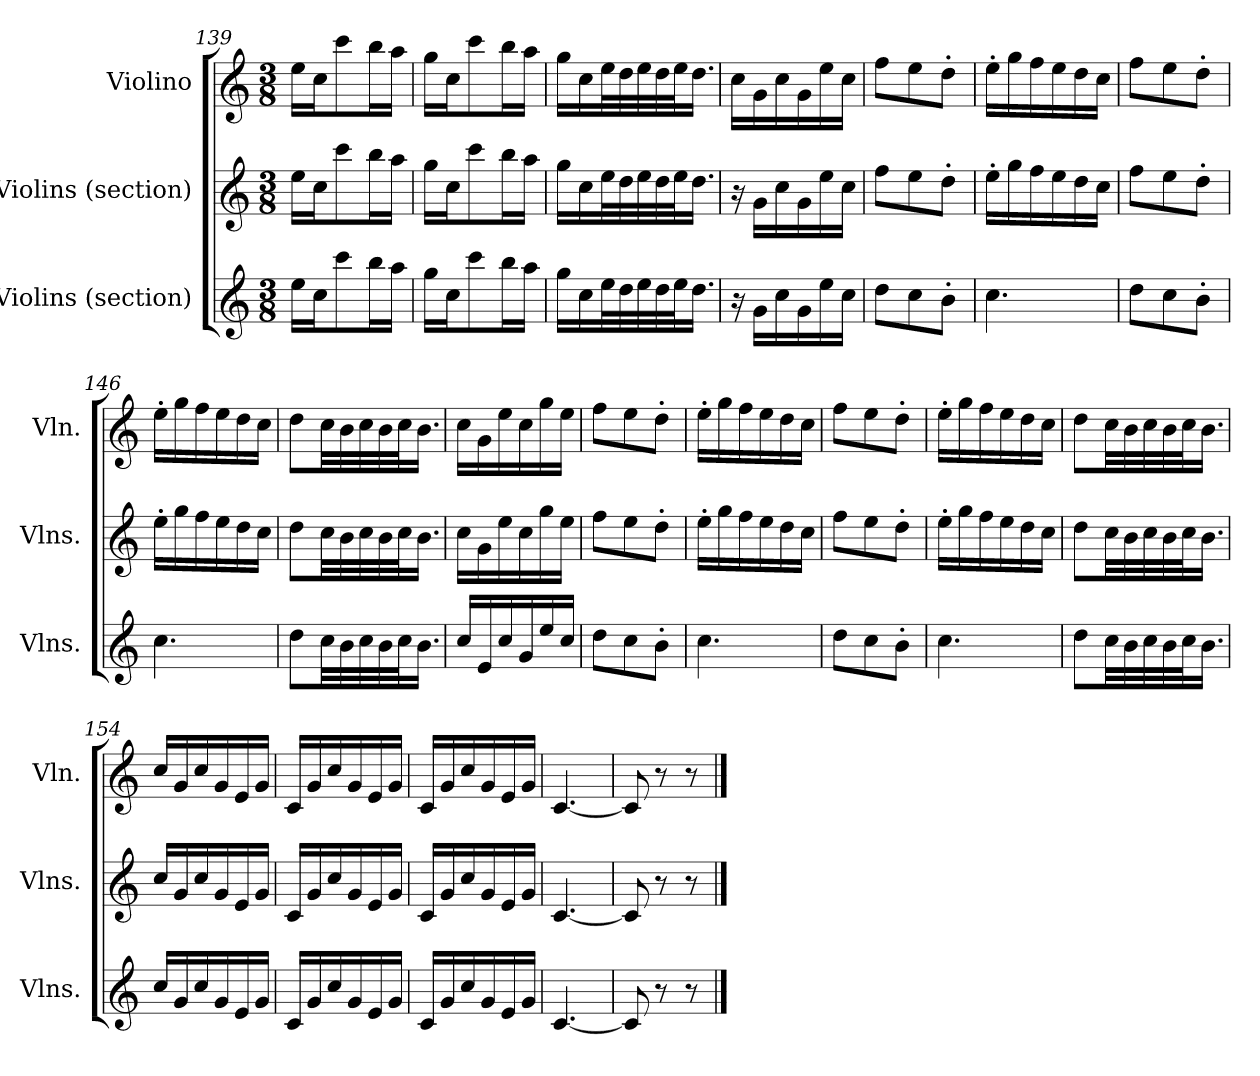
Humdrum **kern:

**kern	**kern	**kern
*part3	*part2	*part1
*staff3	*staff2	*staff1
*I"Violins (section)	*I"Violins (section)	*I"Violino
*I'Vlns.	*I'Vlns.	*I'Vln.
*clefG2	*clefG2	*clefG2
*k[]	*k[]	*k[]
*M3/8	*M3/8	*M3/8
=139	=139	=139
16ee\LL	16ee\LL	16ee\LL
16cc\J	16cc\J	16cc\J
8ccc\	8ccc\	8ccc\
16bb\L	16bb\L	16bb\L
16aa\JJ	16aa\JJ	16aa\JJ
=140	=140	=140
16gg\LL	16gg\LL	16gg\LL
16cc\J	16cc\J	16cc\J
8ccc\	8ccc\	8ccc\
16bb\L	16bb\L	16bb\L
16aa\JJ	16aa\JJ	16aa\JJ
=141	=141	=141
16gg\LL	16gg\LL	16gg\LL
16cc\	16cc\	16cc\
32ee\L	32ee\L	32ee\L
32dd\	32dd\	32dd\
32ee\	32ee\	32ee\
32dd\	32dd\	32dd\
32ee\J	32ee\J	32ee\J
16.dd\JJ	16.dd\JJ	16.dd\JJ
=142	=142	=142
16r	16r	16cc\LL
16g\LL	16g\LL	16g\
16cc\	16cc\	16cc\
16g\	16g\	16g\
16ee\	16ee\	16ee\
16cc\JJ	16cc\JJ	16cc\JJ
!!LO:LB:g=z
=143	=143	=143
8dd\L	8ff\L	8ff\L
8cc\	8ee\	8ee\
8b'\J	8dd'\J	8dd'\J
=144	=144	=144
4.cc\	16ee'\LL	16ee'\LL
.	16gg\	16gg\
.	16ff\	16ff\
.	16ee\	16ee\
.	16dd\	16dd\
.	16cc\JJ	16cc\JJ
=145	=145	=145
8dd\L	8ff\L	8ff\L
8cc\	8ee\	8ee\
8b'\J	8dd'\J	8dd'\J
=146	=146	=146
4.cc\	16ee'\LL	16ee'\LL
.	16gg\	16gg\
.	16ff\	16ff\
.	16ee\	16ee\
.	16dd\	16dd\
.	16cc\JJ	16cc\JJ
=147	=147	=147
8dd\L	8dd\L	8dd\L
32cc\LL	32cc\LL	32cc\LL
32b\	32b\	32b\
32cc\	32cc\	32cc\
32b\	32b\	32b\
32cc\J	32cc\J	32cc\J
16.b\JJ	16.b\JJ	16.b\JJ
=148	=148	=148
16cc/LL	16cc\LL	16cc\LL
16e/	16g\	16g\
16cc/	16ee\	16ee\
16g/	16cc\	16cc\
16ee/	16gg\	16gg\
16cc/JJ	16ee\JJ	16ee\JJ
=149	=149	=149
8dd\L	8ff\L	8ff\L
8cc\	8ee\	8ee\
8b'\J	8dd'\J	8dd'\J
!!LO:LB:g=z
=150	=150	=150
4.cc\	16ee'\LL	16ee'\LL
.	16gg\	16gg\
.	16ff\	16ff\
.	16ee\	16ee\
.	16dd\	16dd\
.	16cc\JJ	16cc\JJ
=151	=151	=151
8dd\L	8ff\L	8ff\L
8cc\	8ee\	8ee\
8b'\J	8dd'\J	8dd'\J
=152	=152	=152
4.cc\	16ee'\LL	16ee'\LL
.	16gg\	16gg\
.	16ff\	16ff\
.	16ee\	16ee\
.	16dd\	16dd\
.	16cc\JJ	16cc\JJ
=153	=153	=153
8dd\L	8dd\L	8dd\L
32cc\LL	32cc\LL	32cc\LL
32b\	32b\	32b\
32cc\	32cc\	32cc\
32b\	32b\	32b\
32cc\J	32cc\J	32cc\J
16.b\JJ	16.b\JJ	16.b\JJ
=154	=154	=154
16cc/LL	16cc/LL	16cc/LL
16g/	16g/	16g/
16cc/	16cc/	16cc/
16g/	16g/	16g/
16e/	16e/	16e/
16g/JJ	16g/JJ	16g/JJ
=155	=155	=155
16c/LL	16c/LL	16c/LL
16g/	16g/	16g/
16cc/	16cc/	16cc/
16g/	16g/	16g/
16e/	16e/	16e/
16g/JJ	16g/JJ	16g/JJ
!!LO:PB:g=z
=156	=156	=156
16c/LL	16c/LL	16c/LL
16g/	16g/	16g/
16cc/	16cc/	16cc/
16g/	16g/	16g/
16e/	16e/	16e/
16g/JJ	16g/JJ	16g/JJ
=157	=157	=157
[4.c/	[4.c/	[4.c/
=158	=158	=158
8c/]	8c/]	8c/]
8r	8r	8r
8r	8r	8r
==	==	==
*-	*-	*-
